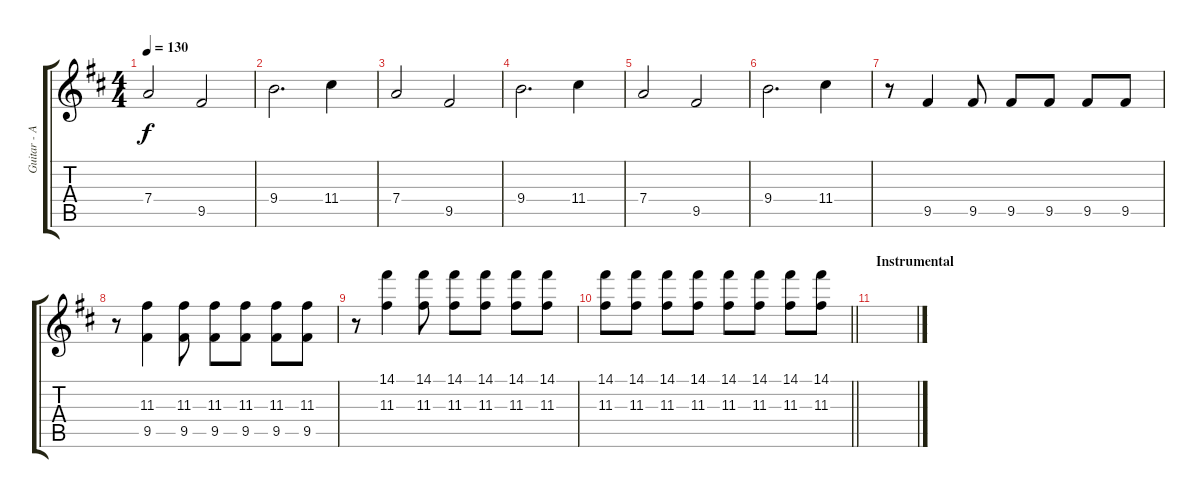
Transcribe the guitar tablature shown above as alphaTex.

\track ("Guitar - Alex Turner" "Guitar - A") {instrument overdrivenguitar}
\staff {score tabs}
\tuning (E4 B3 G3 D3 A2 E2) {hide}
\ts (4 4)
\tempo 130
\clef g2
\ks d
7.4.2{dy f} 9.5.2 |
9.4.2{d} 11.4.4 |
7.4.2 9.5.2 |
9.4.2{d} 11.4.4 |
7.4.2 9.5.2 |
9.4.2{d} 11.4.4 |
r.8 9.5.4 9.5.8 9.5.8 9.5.8 9.5.8 9.5.8 |
r.8 (11.3 9.5).4 (11.3 9.5).8 (11.3 9.5).8 (11.3 9.5).8 (11.3 9.5).8 (11.3 9.5).8 |
r.8 (14.1 11.3).4 (14.1 11.3).8 (14.1 11.3).8 (14.1 11.3).8 (14.1 11.3).8 (14.1 11.3).8 |
\barLineRight lightlight
(14.1 11.3).8 (14.1 11.3).8 (14.1 11.3).8 (14.1 11.3).8 (14.1 11.3).8 (14.1 11.3).8 (14.1 11.3).8 (14.1 11.3).8 |
\section ("" "Instrumental")
